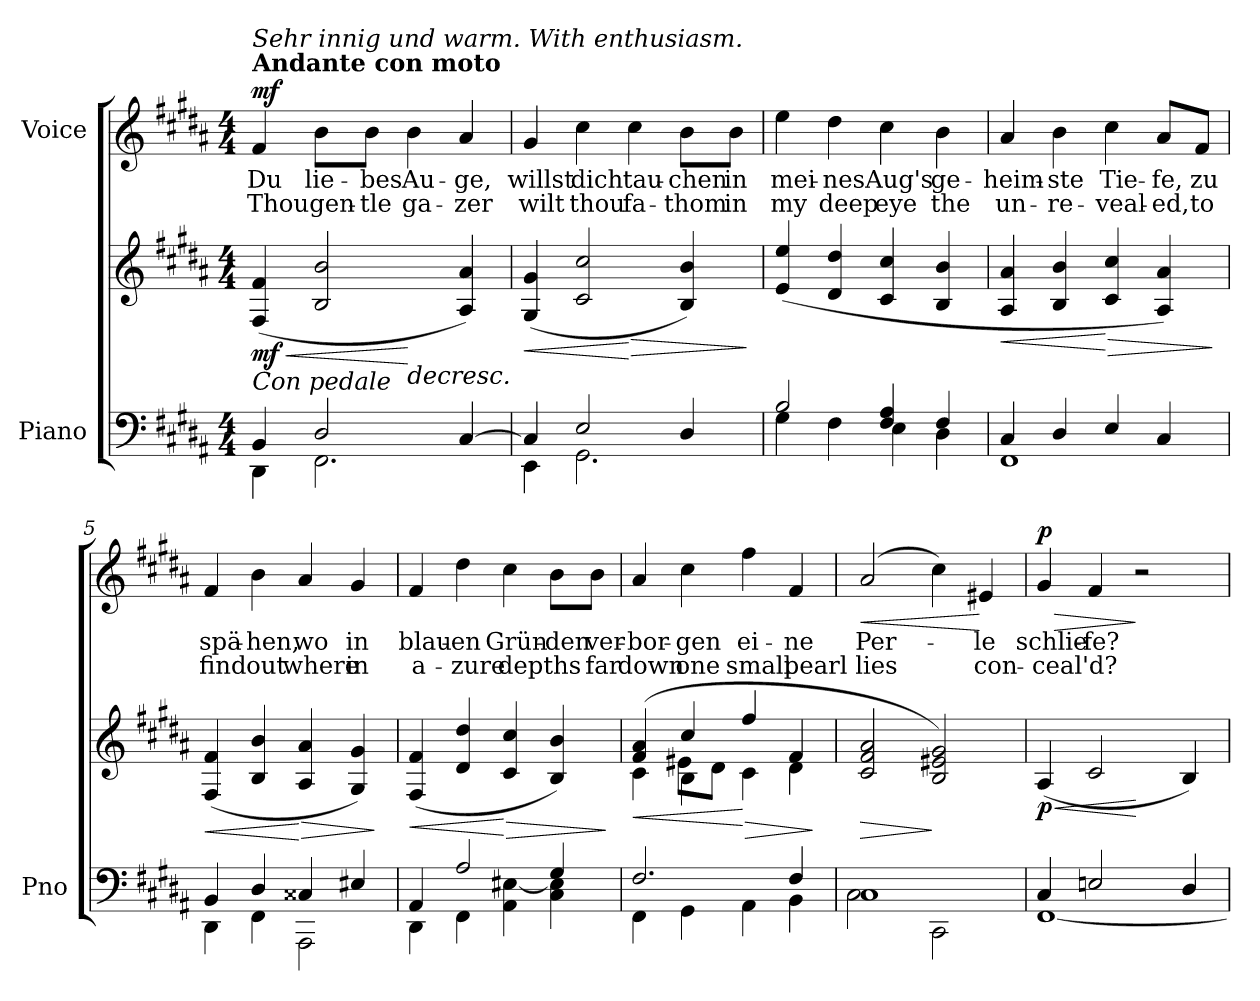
**kern	**kern	**dynam	**kern	**text	**text	**dynam
*part2	*part2	*part2	*part1	*part1	*part1	*part1
*staff3	*staff2	*staff2/3	*staff1	*staff1	*staff1	*staff1
*I"Piano	*	*	*I"Voice	*	*	*
*I'Pno	*	*	*	*	*	*
*clefF4	*clefG2	*	*clefG2	*	*	*
*k[f#c#g#d#a#]	*k[f#c#g#d#a#]	*	*k[f#c#g#d#a#]	*	*	*
*M4/4	*M4/4	*	*M4/4	*	*	*
=1	=1	=1	=1	=1	=1	=1
*^	*	*	*	*	*	*
!	!	!	!	!LO:TX:a:B:t=Andante con moto	!	!	!
!	!	!	!	!LO:TX:i:t=Sehr innig und warm.  With enthusiasm.	!	!	!
!LO:TX:i:t=Con pedale	!	!	!	!	!	!	!
!	!	!	!LO:HP:b	!	!	!	!
*	*	*^	*	*	*	*	*
!	!	!	!	!LO:DY:n=1:b	!	!	!	!LO:DY:b
4BB/	4DD#\	(4F#/ 4f#/	2ryy	< mf	4f#/	Du	Thou	mf
2D#/	2.FF#\	2B/ 2b/	.	.	8b\L	lie-	gen-	.
.	.	.	.	.	8b\J	-bes	-tle	.
!	!	!	!	!LO:HP:n=1:b	!	!	!	!
.	.	.	2ryy	[ >	4b\	Au-	ga-	.
[4C#/	.	4A#/ 4a#/)	.	.	4a#/	-ge,	-zer	.
=2	=2	=2	=2	=2	=2	=2	=2	=2
!	!	!	!	!LO:HP:b	!	!	!	!
4C#/]	4EE\	(4G#/ 4g#/	2ryy	<	4g#/	willst	wilt	.
2E/	2.GG#\	2c#/ 2cc#/	.	.	4cc#\	dich	thou	.
!	!	!	!	!LO:HP:n=1:b	!	!	!	!
.	.	.	2ryy	[ >	4cc#\	tau-	fa-	.
4D#/	.	4B/ 4b/)	.	.	8b\L	-chen	-thom	.
.	.	.	.	.	8b\J	in	in	.
*v	*v	*	*	*	*	*	*	*
*	*v	*v	*	*	*	*	*
.	.	]	.	.	.	.
=3	=3	=3	=3	=3	=3	=3
*^	*	*	*	*	*	*
2B/	4G#\	(4e/ 4ee/	.	4ee\	mei-	my	.
.	4F#\	4d#/ 4dd#/	.	4dd#\	-nes	deep	.
4F#/ 4A#/	4E\	4c#/ 4cc#/	.	4cc#\	Aug's	eye	.
4F#/	4D#\	4B/ 4b/	.	4b\	ge-	the	.
=4	=4	=4	=4	=4	=4	=4	=4
!	!	!	!LO:HP:b	!	!	!	!
4C#/	1FF#	4A#/ 4a#/	<	4a#/	-heim-	un-	.
4D#/	.	4B/ 4b/	.	4b\	-ste	-re-	.
!	!	!	!LO:HP:n=1:b	!	!	!	!
4E/	.	4c#/ 4cc#/	[ >	4cc#\	Tie-	-veal-	.
4C#/	.	4A#/ 4a#/)	.	8a#/L	-fe,	-ed,	.
.	.	.	.	8f#/J	zu	to	.
*v	*v	*	*	*	*	*	*
.	.	]	.	.	.	.
=5	=5	=5	=5	=5	=5	=5
*^	*	*	*	*	*	*
!	!	!	!LO:HP:b	!	!	!	!
4BB/	4DD#\	(4F#/ 4f#/	<	4f#/	spä-	find	.
4D#/	4FF#\	4B/ 4b/	.	4b\	-hen,	out	.
!	!	!	!LO:HP:n=1:b	!	!	!	!
4C##X/	2AAA#\	4A#/ 4a#/	[ >	4a#/	wo	where	.
4E#X/	.	4G#/ 4g#/)	.	4g#/	in	in	.
*v	*v	*	*	*	*	*	*
.	.	]	.	.	.	.
=6	=6	=6	=6	=6	=6	=6
*^	*	*	*	*	*	*
!	!	!	!LO:HP:b	!	!	!	!
4AA#/	4DD#\	(4F#/ 4f#/	<	4f#/	blau-	a-	.
2A#/	4FF#\	4d#/ 4dd#/	.	4dd#\	-en	-zure	.
!	!	!	!LO:HP:n=1:b	!	!	!	!
.	4AA#\ [4E#X\	4c#/ 4cc#/	[ >	4cc#\	Grün-	depths	.
4G#/	4C#\ 4E#\]	4B/ 4b/)	.	8b\L	-den	.	.
.	.	.	.	8b\J	ver-	far	.
*v	*v	*	*	*	*	*	*
.	.	]	.	.	.	.
=7	=7	=7	=7	=7	=7	=7
*^	*	*	*	*	*	*
!	!	!	!LO:HP:b	!	!	!	!
*	*	*^	*	*	*	*	*
*	*	*	*^	*	*	*	*	*
2.F#/	4FF#\	(4f#/ 4a#/	4c#\	4ryy	<	4a#/	-bor-	down	.
.	4GG#\	4cc#/	4B\	8e#X\L	.	4cc#\	-gen	one	.
.	.	.	.	8d#\J	.	.	.	.	.
!	!	!	!	!	!LO:HP:n=1:b	!	!	!	!
.	4AA#\	4ff#/	4c#:\	2ryy	[ >	4ff#\	ei-	small	.
4F#/	4BB\	4f#/	4d#\	.	.	4f#/	-ne	pearl	.
*v	*v	*	*	*	*	*	*	*	*
*	*v	*v	*v	*	*	*	*	*
.	.	]	.	.	.	.
=8	=8	=8	=8	=8	=8	=8
*^	*	*	*	*	*	*
!	!	!	!LO:HP:b	!	!	!	!LO:HP:b
1C#	2C#\	2c#/ 2f#/ 2a#/	>	(2a#/	Per-	lies	<
.	2CC#\	2B/ 2e#X/ 2g#/)	]	4cc#\)	.	.	.
.	.	.	.	4e#X/	le	con-	[
=9	=9	=9	=9	=9	=9	=9	=9
!	!	!	!LO:HP:b	!	!	!	!LO:HP:b
*	*	*^	*	*	*	*	*
!	!	!	!	!LO:DY:n=1:b	!	!	!	!LO:DY:n=1:b
4C#/	[1FF#	(4A#/	2ryy	< p	4g#/	schlie-	-ceal'd?	> p
2En/	.	2c#/	.	.	4f#/	-fe?	.	.
.	.	.	2ryy	[	2r	.	.	]
4D#/	.	4B/)	.	.	.	.	.	.
*v	*v	*	*	*	*	*	*	*
*	*v	*v	*	*	*	*	*
.	.	]	.	.	.	.
=	=	=	=	=	=	=
*-	*-	*-	*-	*-	*-	*-
